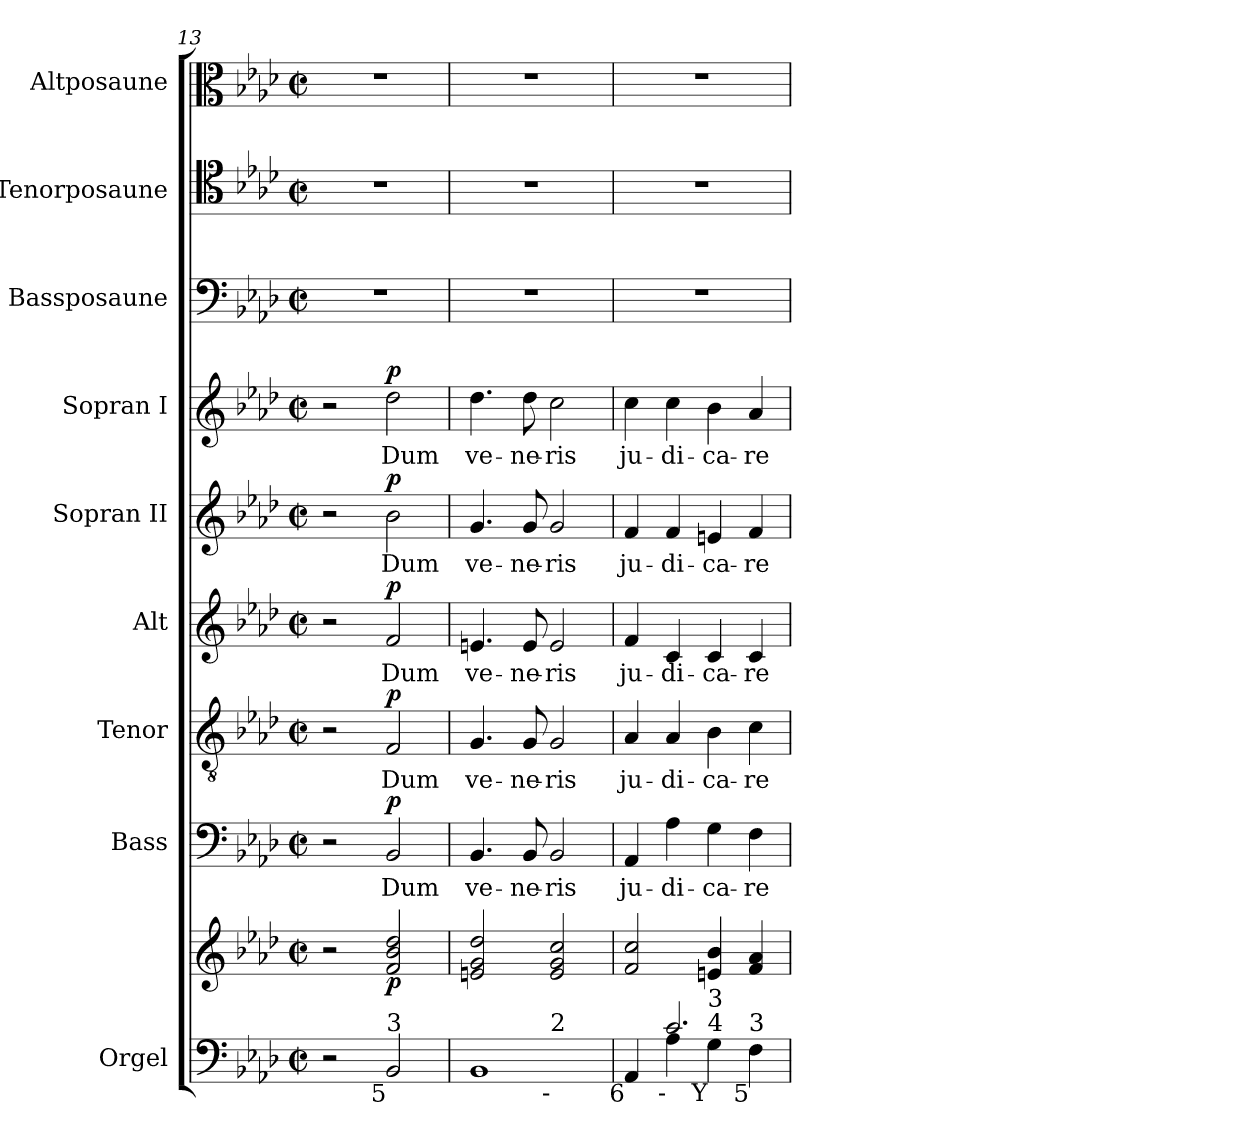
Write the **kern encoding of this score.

**kern	**kern	**dynam	**kern	**text	**dynam	**kern	**text	**dynam	**kern	**text	**dynam	**kern	**text	**dynam	**kern	**text	**dynam	**kern	**kern	**kern
*part9	*part9	*part9	*part8	*part8	*part8	*part7	*part7	*part7	*part6	*part6	*part6	*part5	*part5	*part5	*part4	*part4	*part4	*part3	*part2	*part1
*staff10	*staff9	*staff9/10	*staff8	*staff8	*staff8	*staff7	*staff7	*staff7	*staff6	*staff6	*staff6	*staff5	*staff5	*staff5	*staff4	*staff4	*staff4	*staff3	*staff2	*staff1
*I"Orgel	*	*	*I"Bass	*	*	*I"Tenor	*	*	*I"Alt	*	*	*I"Sopran II	*	*	*I"Sopran I	*	*	*I"Bassposaune	*I"Tenorposaune	*I"Altposaune
*I'Org.	*	*	*I'B.	*	*	*I'T.	*	*	*I'A.	*	*	*I'S.	*	*	*I'S.	*	*	*I'B. Pos.	*I'Pos.	*I'Pos.
*clefF4	*clefG2	*	*clefF4	*	*	*clefGv2	*	*	*clefG2	*	*	*clefG2	*	*	*clefG2	*	*	*clefF4	*clefC4	*clefC3
*	*	*	*	*	*	*ITrd7c12	*	*	*	*	*	*	*	*	*	*	*	*	*	*
*k[b-e-a-d-]	*k[b-e-a-d-]	*	*k[b-e-a-d-]	*	*	*k[b-e-a-d-]	*	*	*k[b-e-a-d-]	*	*	*k[b-e-a-d-]	*	*	*k[b-e-a-d-]	*	*	*k[b-e-a-d-]	*k[b-e-a-d-]	*k[b-e-a-d-]
*f:	*f:	*	*f:	*	*	*f:	*	*	*f:	*	*	*f:	*	*	*f:	*	*	*f:	*f:	*f:
*M2/2	*M2/2	*	*M2/2	*	*	*M2/2	*	*	*M2/2	*	*	*M2/2	*	*	*M2/2	*	*	*M2/2	*M2/2	*M2/2
*met(c|)	*met(c|)	*	*met(c|)	*	*	*met(c|)	*	*	*met(c|)	*	*	*met(c|)	*	*	*met(c|)	*	*	*met(c|)	*met(c|)	*met(c|)
=13	=13	=13	=13	=13	=13	=13	=13	=13	=13	=13	=13	=13	=13	=13	=13	=13	=13	=13	=13	=13
*	*	*	*	*	*	*	*	*	*	*	*	*^	*	*	*	*	*	*	*	*
2r	2r	.	2r	.	.	2r	.	.	2r	.	.	2ryy	2r	.	.	2r	.	.	1r	1r	1r
!	!	!	!	!LO:LY:b:color=#000000	!	!	!	!	!	!	!	!	!	!	!	!	!	!	!	!	!
!	!	!	!	!	!	!	!LO:LY:b:color=#000000	!	!	!	!	!	!	!	!	!	!	!	!	!	!
!	!	!	!	!	!	!	!	!	!	!LO:LY:b:color=#000000	!	!	!	!	!	!	!	!	!	!	!
!	!	!	!	!	!	!	!	!	!	!	!	!	!	!LO:LY:b:color=#000000	!	!	!	!	!	!	!
!LO:TX:b:rj:t=5	!	!	!	!	!	!	!	!	!	!	!	!	!	!	!	!	!	!	!	!	!
!LO:TX:t=3	!	!	!	!	!	!	!	!	!	!	!	!	!	!	!	!	!	!	!	!	!
!	!	!	!	!	!	!	!	!	!	!	!	!	!	!	!	!	!LO:LY:b:color=#000000	!	!	!	!
2BB-i/	2fi/ 2b-i 2dd-i	p	2BB-i/	Dum	p	2FFi/	Dum	p	2fi/	Dum	p	2b-i\	2ryy	Dum	p	2dd-i\	Dum	p	.	.	.
*	*	*	*	*	*	*	*	*	*	*	*	*v	*v	*	*	*	*	*	*	*	*
=14	=14	=14	=14	=14	=14	=14	=14	=14	=14	=14	=14	=14	=14	=14	=14	=14	=14	=14	=14	=14
*	*	*	*	*	*	*	*	*	*	*	*	*^	*	*	*	*	*	*	*	*
!	!	!	!	!LO:LY:b:color=#000000	!	!	!	!	!	!	!	!	!	!	!	!	!	!	!	!	!
*	*	*	*	*	*	*	*	*	*	*	*	*v	*v	*	*	*	*	*	*	*	*
*	*	*	*	*	*	*	*	*	*	*	*	*^	*	*	*	*	*	*	*	*
!	!	!	!	!	!	!	!LO:LY:b:color=#000000	!	!	!	!	!	!	!	!	!	!	!	!	!	!
*	*	*	*	*	*	*	*	*	*	*	*	*v	*v	*	*	*	*	*	*	*	*
*	*	*	*	*	*	*	*	*	*	*	*	*^	*	*	*	*	*	*	*	*
!	!	!	!	!	!	!	!	!	!	!LO:LY:b:color=#000000	!	!	!	!	!	!	!	!	!	!	!
*	*	*	*	*	*	*	*	*	*	*	*	*v	*v	*	*	*	*	*	*	*	*
*	*	*	*	*	*	*	*	*	*	*	*	*^	*	*	*	*	*	*	*	*
!	!	!	!	!	!	!	!	!	!	!	!	!	!	!LO:LY:b:color=#000000	!	!	!	!	!	!	!
*	*	*	*	*	*	*	*	*	*	*	*	*v	*v	*	*	*	*	*	*	*	*
*	*	*	*	*	*	*	*	*	*	*	*	*^	*	*	*	*	*	*	*	*
!LO:TX:b:rj:t=r	!	!	!	!	!	!	!	!	!	!	!	!	!	!	!	!	!	!	!	!	!
!LO:TX:t=3	!	!	!	!	!	!	!	!	!	!	!	!	!	!	!	!	!	!	!	!	!
!	!	!	!	!	!	!	!	!	!	!	!	!	!	!	!	!	!LO:LY:b:color=#000000	!	!	!	!
*^	*	*	*	*	*	*	*	*	*	*	*	*v	*v	*	*	*	*	*	*	*	*
1BB-i	2ryy	2eni/ 2gi 2dd-i	.	4.BB-i/	ve-	.	4.GGi/	ve-	.	4.eni/	ve-	.	4.gi/	ve-	.	4.dd-i\	ve-	.	1r	1r	1r
!	!	!	!	!	!LO:LY:b:color=#000000	!	!	!	!	!	!	!	!	!	!	!	!	!	!	!	!
!	!	!	!	!	!	!	!	!LO:LY:b:color=#000000	!	!	!	!	!	!	!	!	!	!	!	!	!
!	!	!	!	!	!	!	!	!	!	!	!LO:LY:b:color=#000000	!	!	!	!	!	!	!	!	!	!
!	!	!	!	!	!	!	!	!	!	!	!	!	!	!LO:LY:b:color=#000000	!	!	!	!	!	!	!
!	!	!	!	!	!	!	!	!	!	!	!	!	!	!	!	!	!LO:LY:b:color=#000000	!	!	!	!
.	.	.	.	8BB-i/	-ne-	.	8GGi/	-ne-	.	8ei/	-ne-	.	8gi/	-ne-	.	8dd-i\	-ne-	.	.	.	.
!	!	!	!	!	!LO:LY:b:color=#000000	!	!	!	!	!	!	!	!	!	!	!	!	!	!	!	!
!	!	!	!	!	!	!	!	!LO:LY:b:color=#000000	!	!	!	!	!	!	!	!	!	!	!	!	!
!	!	!	!	!	!	!	!	!	!	!	!LO:LY:b:color=#000000	!	!	!	!	!	!	!	!	!	!
!	!	!	!	!	!	!	!	!	!	!	!	!	!	!LO:LY:b:color=#000000	!	!	!	!	!	!	!
!	!LO:TX:b:rj:t=-	!	!	!	!	!	!	!	!	!	!	!	!	!	!	!	!	!	!	!	!
!	!LO:TX:t=2	!	!	!	!	!	!	!	!	!	!	!	!	!	!	!	!	!	!	!	!
!	!	!	!	!	!	!	!	!	!	!	!	!	!	!	!	!	!LO:LY:b:color=#000000	!	!	!	!
.	2ryy	2ei/ 2gi 2cci	.	2BB-i/	-ris	.	2GGi/	-ris	.	2ei/	-ris	.	2gi/	-ris	.	2cci\	-ris	.	.	.	.
!!LO:PB:g=z
=15	=15	=15	=15	=15	=15	=15	=15	=15	=15	=15	=15	=15	=15	=15	=15	=15	=15	=15	=15	=15	=15
!	!	!	!	!	!LO:LY:b:color=#000000	!	!	!	!	!	!	!	!	!	!	!	!	!	!	!	!
!	!	!	!	!	!	!	!	!LO:LY:b:color=#000000	!	!	!	!	!	!	!	!	!	!	!	!	!
!	!	!	!	!	!	!	!	!	!	!	!LO:LY:b:color=#000000	!	!	!	!	!	!	!	!	!	!
!	!	!	!	!	!	!	!	!	!	!	!	!	!	!LO:LY:b:color=#000000	!	!	!	!	!	!	!
!LO:TX:b:rj:t=6	!	!	!	!	!	!	!	!	!	!	!	!	!	!	!	!	!	!	!	!	!
!	!	!	!	!	!	!	!	!	!	!	!	!	!	!	!	!	!LO:LY:b:color=#000000	!	!	!	!
4AA-i/	4ryy	2fi/ 2cci	.	4AA-i/	ju-	.	4AA-i/	ju-	.	4fi/	ju-	.	4fi/	ju-	.	4cci\	ju-	.	1r	1r	1r
!	!	!	!	!	!LO:LY:b:color=#000000	!	!	!	!	!	!	!	!	!	!	!	!	!	!	!	!
!	!	!	!	!	!	!	!	!LO:LY:b:color=#000000	!	!	!	!	!	!	!	!	!	!	!	!	!
!	!	!	!	!	!	!	!	!	!	!	!LO:LY:b:color=#000000	!	!	!	!	!	!	!	!	!	!
!	!	!	!	!	!	!	!	!	!	!	!	!	!	!LO:LY:b:color=#000000	!	!	!	!	!	!	!
!LO:TX:b:rj:t=-	!	!	!	!	!	!	!	!	!	!	!	!	!	!	!	!	!	!	!	!	!
!	!	!	!	!	!	!	!	!	!	!	!	!	!	!	!	!	!LO:LY:b:color=#000000	!	!	!	!
2.ci/	4A-i\	.	.	4A-i\	-di-	.	4AA-i/	-di-	.	4ci/	-di-	.	4fi/	-di-	.	4cci\	-di-	.	.	.	.
!	!	!	!	!	!LO:LY:b:color=#000000	!	!	!	!	!	!	!	!	!	!	!	!	!	!	!	!
!	!	!	!	!	!	!	!	!LO:LY:b:color=#000000	!	!	!	!	!	!	!	!	!	!	!	!	!
!	!	!	!	!	!	!	!	!	!	!	!LO:LY:b:color=#000000	!	!	!	!	!	!	!	!	!	!
!	!	!	!	!	!	!	!	!	!	!	!	!	!	!LO:LY:b:color=#000000	!	!	!	!	!	!	!
!	!LO:TX:b:rj:t=Y	!	!	!	!	!	!	!	!	!	!	!	!	!	!	!	!	!	!	!	!
!	!LO:TX:t=4	!	!	!	!	!	!	!	!	!	!	!	!	!	!	!	!	!	!	!	!
!	!LO:TX:t=3	!	!	!	!	!	!	!	!	!	!	!	!	!	!	!	!	!	!	!	!
!	!	!	!	!	!	!	!	!	!	!	!	!	!	!	!	!	!LO:LY:b:color=#000000	!	!	!	!
.	4Gi\	4eni/ 4b-i	.	4Gi\	-ca-	.	4BB-i\	-ca-	.	4ci/	-ca-	.	4eni/	-ca-	.	4b-i\	-ca-	.	.	.	.
!	!	!	!	!	!LO:LY:b:color=#000000	!	!	!	!	!	!	!	!	!	!	!	!	!	!	!	!
!	!	!	!	!	!	!	!	!LO:LY:b:color=#000000	!	!	!	!	!	!	!	!	!	!	!	!	!
!	!	!	!	!	!	!	!	!	!	!	!LO:LY:b:color=#000000	!	!	!	!	!	!	!	!	!	!
!	!	!	!	!	!	!	!	!	!	!	!	!	!	!LO:LY:b:color=#000000	!	!	!	!	!	!	!
!	!LO:TX:b:rj:t=5	!	!	!	!	!	!	!	!	!	!	!	!	!	!	!	!	!	!	!	!
!	!LO:TX:t=3	!	!	!	!	!	!	!	!	!	!	!	!	!	!	!	!	!	!	!	!
!	!	!	!	!	!	!	!	!	!	!	!	!	!	!	!	!	!LO:LY:b:color=#000000	!	!	!	!
.	4Fi\	4fi/ 4a-i	.	4Fi\	-re	.	4Ci\	-re	.	4ci/	-re	.	4fi/	-re	.	4a-i/	-re	.	.	.	.
*v	*v	*	*	*	*	*	*	*	*	*	*	*	*	*	*	*	*	*	*	*	*
=	=	=	=	=	=	=	=	=	=	=	=	=	=	=	=	=	=	=	=	=
*-	*-	*-	*-	*-	*-	*-	*-	*-	*-	*-	*-	*-	*-	*-	*-	*-	*-	*-	*-	*-
